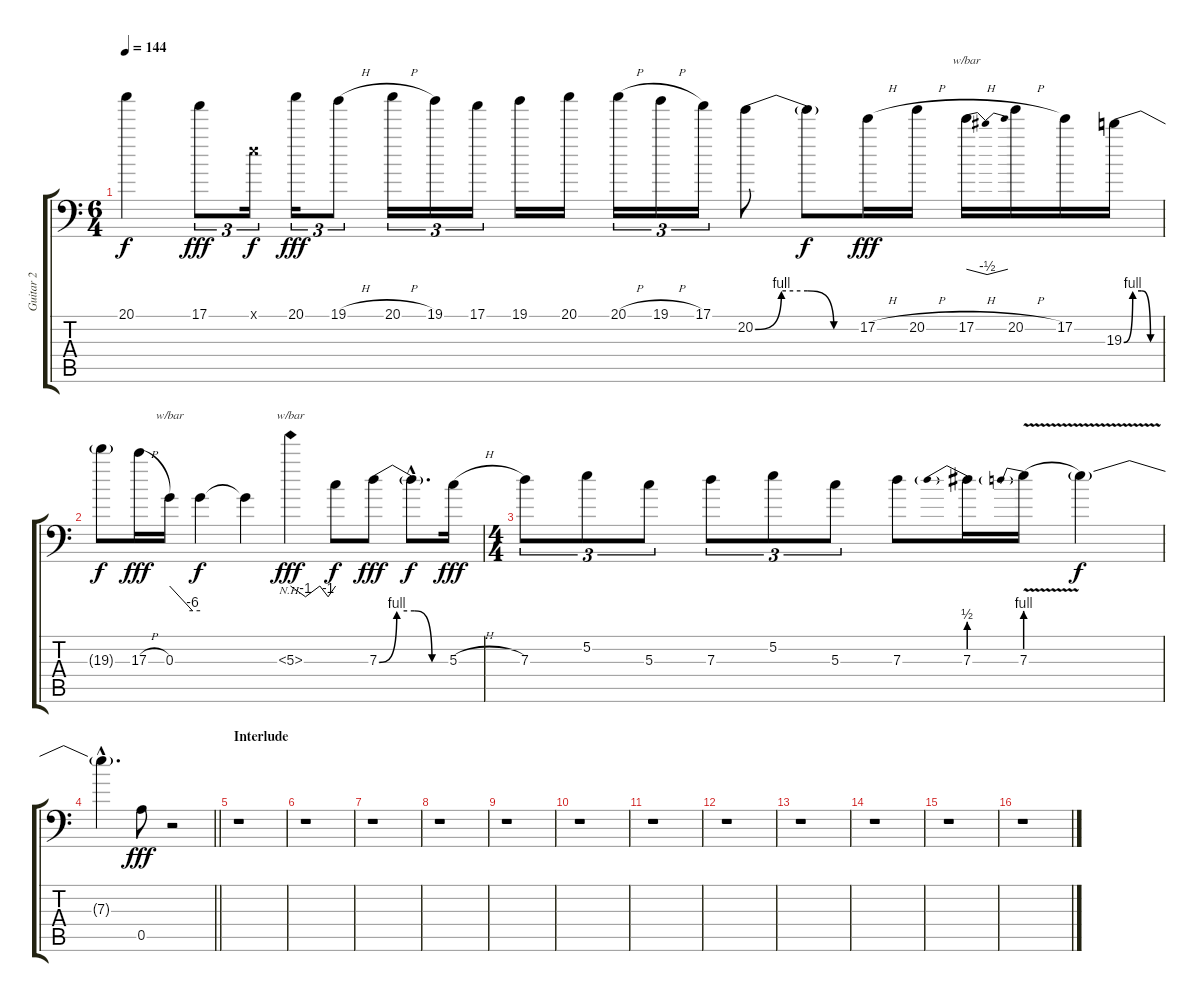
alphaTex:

\track ("Guitar 2" "Guitar 2") {instrument distortionguitar}
\staff {score tabs}
\tuning (E4 B3 G3 D3 A2 A1) {hide}
\ts (6 4)
\tempo 144
\clef f4
\ks c
20.1{t}.4{dy f} 17.1.8{tu (3 2) dy fff} 0.1{x}.16{tu (3 2) dy f} 20.1.16{tu (3 2) dy fff} 19.1{h}.8{tu (3 2)} 20.1{h}.16{tu (3 2)} 19.1.16{tu (3 2)} 17.1.16{tu (3 2)} 19.1.16 20.1.16 20.1{h}.16{tu (3 2)} 19.1{h}.16{tu (3 2)} 17.1.16{tu (3 2)} 20.2{be (custom 0 0 15 4 30 4 45 0 60 0)}.8 20.2{t}.8{dy f} 17.2{h}.16{dy fff} 20.2{h}.16 17.2{h}.16{tbe (dip default 0 0 30 -2 60 0)} 20.2{h}.16 17.2.16 19.3{be (custom 0 0 15 4 30 4 45 0 60 0)}.16 |
19.3{t}.8{dy f} 17.3{h}.16{dy fff} 0.3.16{tbe (custom default 0 0 45 -24 60 -24)} 0.3{t}.4{dy f} 0.3{t}.4 5.3{nh}.4{tbe (custom default 0 0 20 -4 39 0 50 -4 60 0) dy fff} 5.3{t}.8{dy f} 7.3{be (custom 0 0 15 4 30 4 45 0 60 0)}.8{dy fff} 7.3{hac t}.8{d dy f} 5.3{h}.16{dy fff} |
\ts (4 4)
7.3.8{tu (3 2)} 5.2.8{tu (3 2)} 5.3.8{tu (3 2)} 7.3.8{tu (3 2)} 5.2.8{tu (3 2)} 5.3.8{tu (3 2)} 7.3.8 7.3{be (prebend 0 2 60 2)}.16 7.3{be (prebend 0 4 60 4) v}.16 7.3{t}.4{dy f} |
\barLineRight lightlight
7.3{hac t}.4{d} 0.5.8{dy fff} r.2 |
\section ("" "Interlude")
r.1 |
r.1 |
r.1 |
r.1 |
r.1 |
r.1 |
r.1 |
r.1 |
r.1 |
r.1 |
r.1 |
r.1
